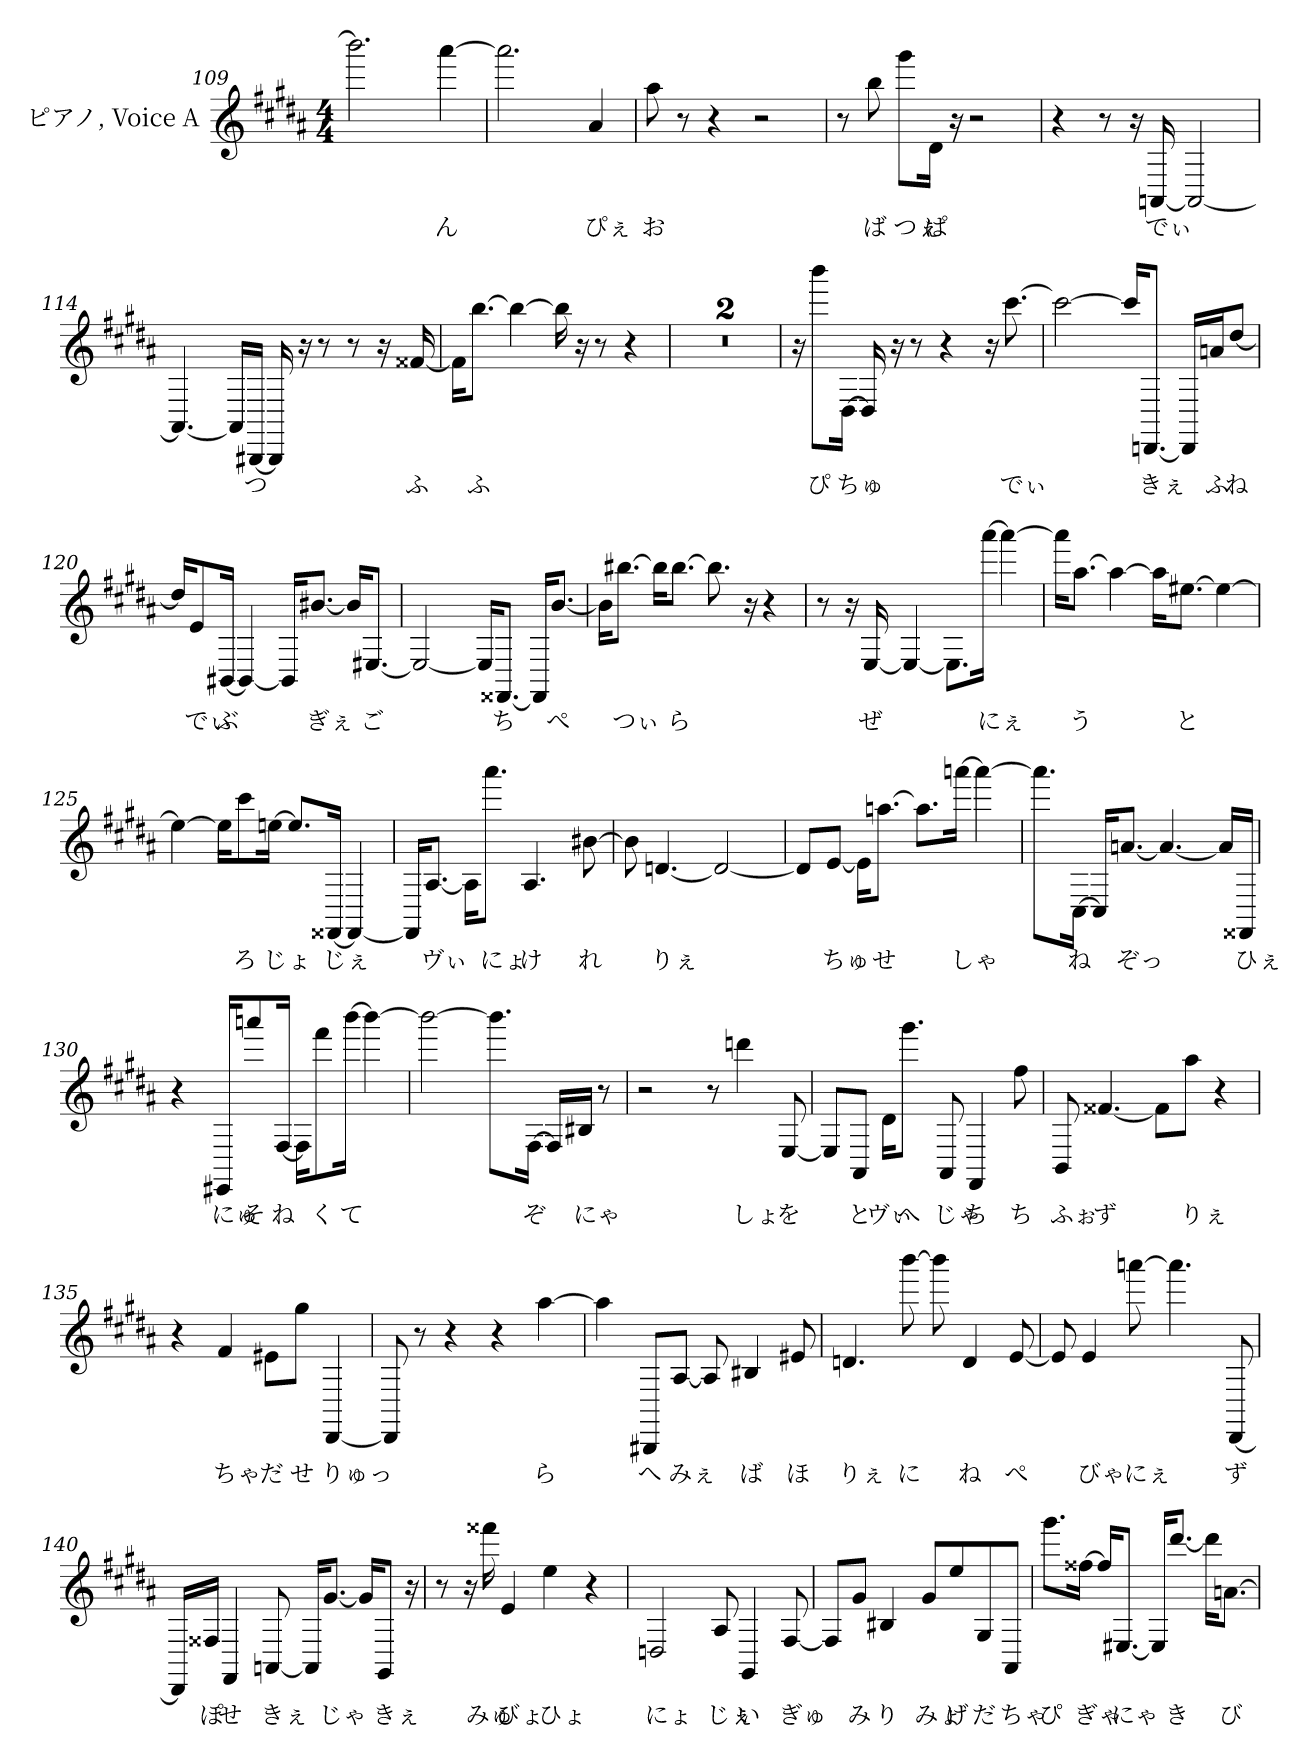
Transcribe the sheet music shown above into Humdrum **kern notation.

**kern	**text
*part1	*part1
*staff1	*staff1
*I"ピアノ, Voice A	*
*clefG2	*
*k[f#c#g#d#a#]	*
*M4/4	*
=109	=109
2.bbb\]	.
!	!LO:LY:b
[4aaa#\	ん
=110	=110
2.aaa#\]	.
!	!LO:LY:b
4a#/	ぴぇ
=111	=111
!	!LO:LY:b
8aa#\	お
8r	.
4r	.
2r	.
!!LO:LB:g=z
=112	=112
8r	.
!	!LO:LY:b
8bb\	ば
!	!LO:LY:b
8ggg#\L	つぇ
!	!LO:LY:b
16d#\Jk	ぱ
16r	.
2r	.
=113	=113
4r	.
8r	.
16r	.
!	!LO:LY:b
[16AAn/	でぃ
2AA/_	.
=114	=114
4.AA/_	.
16AA/LL]	.
!	!LO:LY:b
[16BBB#X/JJ	つ
16BBB#/]	.
16r	.
8r	.
8r	.
16r	.
!	!LO:LY:b
[16f##X/	ふ
=115	=115
16f##\KL]	.
!	!LO:LY:b
[8.bb\J	ふ
4bb\_	.
16bb\]	.
16r	.
8r	.
4r	.
=116	=116
1r	.
=117	=117
1r	.
!!LO:LB:g=z
=118	=118
16r	.
!	!LO:LY:b
8bbb\L	ぴ
!	!LO:LY:b
[16D#\Jk	ちゅ
16D#/]	.
16r	.
8r	.
4r	.
16r	.
!	!LO:LY:b
[8.ccc#\	でぃ
=119	=119
2ccc#\_	.
16ccc#/KL]	.
!	!LO:LY:b
[8.DDn/J	きぇ
16DD/LL]	.
!	!LO:LY:b
16an/J	ふ
!	!LO:LY:b
[8dd#/J	ね
=120	=120
16dd#/KL]	.
!	!LO:LY:b
8e/	でぃ
!	!LO:LY:b
[16BB#X/Jk	ぶ
4BB#/_	.
16BB#/KL]	.
!	!LO:LY:b
[8.b#X/J	ぎぇ
16b#/KL]	.
!	!LO:LY:b
[8.E#X/J	ご
=121	=121
2E#/_	.
16E#/KL]	.
!	!LO:LY:b
[8.FF##X/J	ち
16FF##/KL]	.
!	!LO:LY:b
[8.b/J	ぺ
!!LO:PB:g=z
=122	=122
16b\KL]	.
!	!LO:LY:b
[8.bb#X\J	つぃ
16bb#\KL]	.
!	!LO:LY:b
[8.bb#\J	ら
8.bb#\]	.
16r	.
4r	.
=123	=123
8r	.
16r	.
!	!LO:LY:b
[16E/	ぜ
4E/_	.
8.E\L]	.
!	!LO:LY:b
[16aaa#\Jk	にぇ
4aaa#\_	.
=124	=124
16aaa#\KL]	.
!	!LO:LY:b
[8.aa#\J	う
4aa#\_	.
16aa#\KL]	.
!	!LO:LY:b
[8.ee#X\J	と
4ee#\_	.
=125	=125
4ee#\_	.
16ee#\KL]	.
!	!LO:LY:b
8ccc#\	ろ
!	!LO:LY:b
[16een\Jk	じょ
8.ee/L]	.
!	!LO:LY:b
[16FF##X/Jk	じぇ
4FF##/_	.
!!LO:LB:g=z
=126	=126
16FF##/KL]	.
!	!LO:LY:b
[8.A#/J	ヴぃ
16A#\KL]	.
!	!LO:LY:b
8.aaa#\J	にょ
!	!LO:LY:b
4.A#/	け
!	!LO:LY:b
[8b#X\	れ
=127	=127
8b#\]	.
!	!LO:LY:b
[4.dn/	りぇ
2d/_	.
=128	=128
8d/L]	.
!	!LO:LY:b
[8e/J	ちゅ
16e\KL]	.
!	!LO:LY:b
[8.aan\J	せ
8.aa\L]	.
!	!LO:LY:b
[16aaan\Jk	しゃ
4aaa\_	.
=129	=129
8.aaa\L]	.
!	!LO:LY:b
[16C#\Jk	ね
16C#/KL]	.
!	!LO:LY:b
[8.an/J	ぞっ
4.a/_	.
16a/LL]	.
!	!LO:LY:b
16FF##X/JJ	ひぇ
!!LO:LB:g=z
=130	=130
4r	.
!	!LO:LY:b
16EE#X/KL	にゅ
!	!LO:LY:b
8aaan/	そ
!	!LO:LY:b
[16F#/Jk	ね
16F#\KL]	.
!	!LO:LY:b
8fff#\	く
!	!LO:LY:b
[16bbb\Jk	て
4bbb\_	.
=131	=131
2bbb\_	.
8.bbb\L]	.
!	!LO:LY:b
[16F#\Jk	ぞ
16F#/LL]	.
!	!LO:LY:b
16B#X/JJ	にゃ
8r	.
=132	=132
2r	.
8r	.
!	!LO:LY:b
4dddn\	しょ
!	!LO:LY:b
[8E/	を
=133	=133
8E/L]	.
!	!LO:LY:b
8AA#/J	と
!	!LO:LY:b
16d#\KL	ヴぃ
!	!LO:LY:b
8.ggg#\J	へ
!	!LO:LY:b
8AA#/	じゃ
!	!LO:LY:b
4FF#/	ち
!	!LO:LY:b
8ff#\	ち
=134	=134
!	!LO:LY:b
8BB/	ふぉ
!	!LO:LY:b
[4.f##X/	ず
8f##\L]	.
!	!LO:LY:b
8aa#\J	りぇ
4r	.
!!LO:LB:g=z
=135	=135
4r	.
!	!LO:LY:b
4f#/	ちゃ
!	!LO:LY:b
8e#X\L	だ
!	!LO:LY:b
8gg#\J	せ
!	!LO:LY:b
[4DD#/	りゅっ
=136	=136
8DD#/]	.
8r	.
4r	.
4r	.
!	!LO:LY:b
[4aa#\	ら
=137	=137
4aa#\]	.
!	!LO:LY:b
8BBB#X/L	へ
!	!LO:LY:b
[8A#/J	みぇ
8A#/]	.
!	!LO:LY:b
4B#X/	ば
!	!LO:LY:b
8e#X/	ほ
=138	=138
!	!LO:LY:b
4.dn/	りぇ
!	!LO:LY:b
[8bbb\	に
8bbb\]	.
!	!LO:LY:b
4d/	ね
!	!LO:LY:b
[8e/	ぺ
=139	=139
8e/]	.
!	!LO:LY:b
4e/	びゃ
!	!LO:LY:b
[8aaan\	にぇ
4.aaa\]	.
!	!LO:LY:b
[8DD#/	ず
!!LO:LB:g=z
=140	=140
16DD#/LL]	.
!	!LO:LY:b
16F##X/JJ	ぽ
!	!LO:LY:b
4FF#/	せ
!	!LO:LY:b
[8AAn/	きぇ
16AA/KL]	.
!	!LO:LY:b
[8.g#/J	じゃ
16g#/KL]	.
!	!LO:LY:b
8GG#/J	きぇ
16r	.
=141	=141
8r	.
16r	.
!	!LO:LY:b
16fff##X\	みゅ
!	!LO:LY:b
4e/	びょ
!	!LO:LY:b
4ee\	ひょ
4r	.
=142	=142
!	!LO:LY:b
2Dn/	にょ
!	!LO:LY:b
8A#/	じぇ
!	!LO:LY:b
4GG#/	い
!	!LO:LY:b
[8F#/	ぎゅ
=143	=143
8F#/L]	.
!	!LO:LY:b
8g#/J	み
!	!LO:LY:b
4B#X/	り
!	!LO:LY:b
8g#/L	みょ
!	!LO:LY:b
8ee/	げ
!	!LO:LY:b
8G#/	だ
!	!LO:LY:b
8AA#/J	ちゃ
!!LO:LB:g=z
=144	=144
!	!LO:LY:b
8.ggg#\L	ぴ
!	!LO:LY:b
[16ff##X\Jk	ぎゃ
16ff##/KL]	.
!	!LO:LY:b
[8.E#X/J	にゃ
16E#/KL]	.
!	!LO:LY:b
[8.ddd#/J	き
16ddd#\KL]	.
!	!LO:LY:b
[8.an\J	び
=	=
*-	*-
